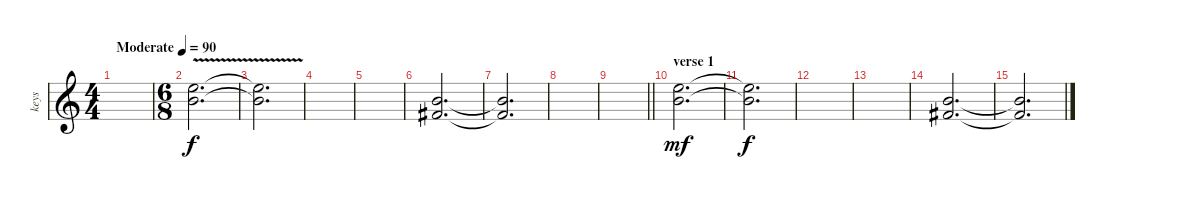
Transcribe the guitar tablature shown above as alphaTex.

\track ("keys" "keys") {instrument pad2warm}
\staff {score}
\tuning (E4 B3 G3 D3 A2 E2) {hide}
\ts (4 4)
\tempo (90 "Moderate")
\clef g2
\ks c
|
\ts (6 8)
(12.1 12.2{v}).2{d} |
(12.1{t} 12.2{t}).2{d volume 1} |
|
|
(7.1 7.2).2{d} |
(7.1{t} 7.2{t}).2{d volume 1} |
|
\barLineRight lightlight
|
\section ("" "verse 1")
(12.1 12.2).2{d dy mf} |
(12.1{t} 12.2{t}).2{d dy f volume 1} |
|
|
(7.1 7.2).2{d} |
(7.1{t} 7.2{t}).2{d volume 1}
